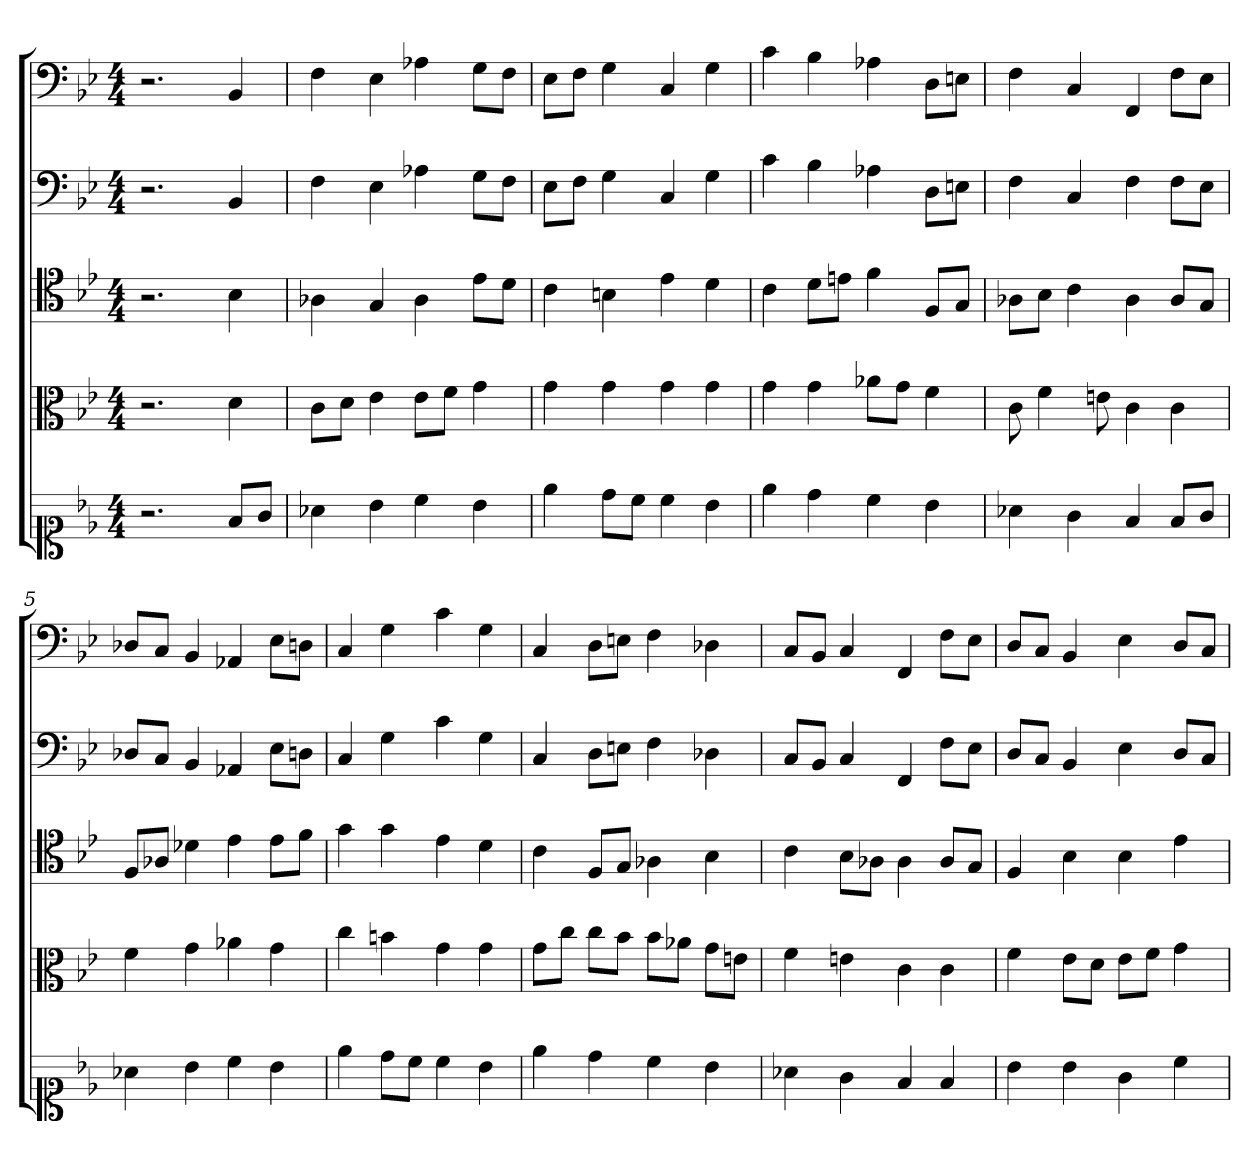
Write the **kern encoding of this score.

**kern	**kern	**kern	**kern	**kern
*part5	*part4	*part3	*part2	*part1
*staff5	*staff4	*staff3	*staff2	*staff1
*clefC1	*clefC3	*clefC4	*clefF4	*clefF4
*k[b-e-]	*k[b-e-]	*k[b-e-]	*k[b-e-]	*k[b-e-]
*B-:	*B-:	*B-:	*B-:	*B-:
*M4/4	*M4/4	*M4/4	*M4/4	*M4/4
=	=	=	=	=
2.r	2.r	2.r	2.r	2.r
8f/L	4d	4B-	4BB-	4BB-
8g/J	.	.	.	.
=1	=1	=1	=1	=1
4a-X	8c\L	4A-X	4F	4F
.	8d\J	.	.	.
4b-	4e-	4G	4E-	4E-
4cc	8e-\L	4A-	4A-X	4A-X
.	8f\J	.	.	.
4b-	4g	8e-\L	8G\L	8G\L
.	.	8d\J	8F\J	8F\J
=2	=2	=2	=2	=2
4ee-	4g	4c	8E-\L	8E-\L
.	.	.	8F\J	8F\J
8dd\L	4g	4Bn	4G	4G
8cc\J	.	.	.	.
4cc	4g	4e-	4C	4C
4b-	4g	4d	4G	4G
=3	=3	=3	=3	=3
4ee-	4g	4c	4c	4c
4dd	4g	8d\L	4B-	4B-
.	.	8en\J	.	.
4cc	8a-X\L	4f	4A-X	4A-X
.	8g\J	.	.	.
4b-	4f	8F/L	8D\L	8D\L
.	.	8G/J	8En\J	8En\J
=4	=4	=4	=4	=4
4a-X	8c	8A-X\L	4F	4F
.	4f	8B-\J	.	.
4g	.	4c	4C	4C
.	8en	.	.	.
4f	4c	4A-	4F	4FF
8f/L	4c	8A-/L	8F\L	8F\L
8g/J	.	8G/J	8E-\J	8E-\J
=5	=5	=5	=5	=5
4a-X	4f	8F/L	8D-X/L	8D-X/L
.	.	8A-X/J	8C/J	8C/J
4b-	4g	4d-X	4BB-	4BB-
4cc	4a-X	4e-	4AA-X	4AA-X
4b-	4g	8e-\L	8E-\L	8E-\L
.	.	8f\J	8Dn\J	8Dn\J
=6	=6	=6	=6	=6
4ee-	4cc	4g	4C	4C
8dd\L	4bn	4g	4G	4G
8cc\J	.	.	.	.
4cc	4g	4e-	4c	4c
4b-	4g	4d	4G	4G
=7	=7	=7	=7	=7
4ee-	8g\L	4c	4C	4C
.	8cc\J	.	.	.
4dd	8cc\L	8F/L	8D\L	8D\L
.	8b-\J	8G/J	8En\J	8En\J
4cc	8b-\L	4A-X	4F	4F
.	8a-X\J	.	.	.
4b-	8g\L	4B-	4D-X	4D-X
.	8en\J	.	.	.
=8	=8	=8	=8	=8
4a-X	4f	4c	8C/L	8C/L
.	.	.	8BB-/J	8BB-/J
4g	4en	8B-\L	4C	4C
.	.	8A-X\J	.	.
4f	4c	4A-	4FF	4FF
4f	4c	8A-/L	8F\L	8F\L
.	.	8G/J	8E-\J	8E-\J
=9	=9	=9	=9	=9
4b-	4f	4F	8D/L	8D/L
.	.	.	8C/J	8C/J
4b-	8e-\L	4B-	4BB-	4BB-
.	8d\J	.	.	.
4g	8e-\L	4B-	4E-	4E-
.	8f\J	.	.	.
4cc	4g	4e-	8D/L	8D/L
.	.	.	8C/J	8C/J
=	=	=	=	=
*-	*-	*-	*-	*-
